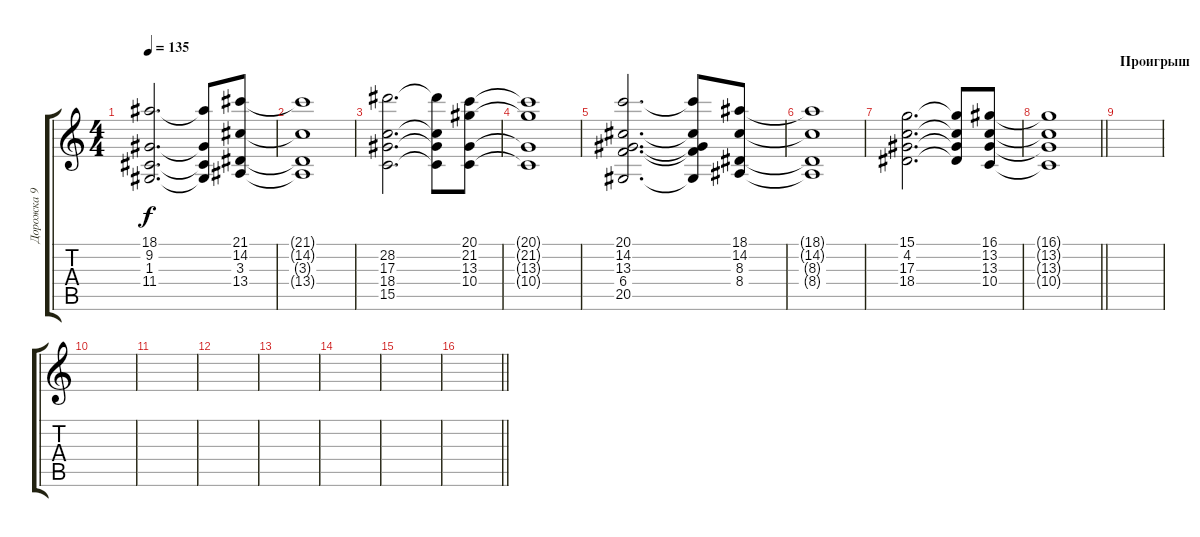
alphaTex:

\track ("Дорожка 9" "Дорожка 9") {instrument stringensemble1}
\staff {score tabs}
\tuning (E4 B3 G3 D3 A2 E2) {hide}
\ts (4 4)
\tempo 135
\clef g2
\ks c
(18.1 9.2 1.3 11.4).2{d dy f} (18.1{t} 9.2{t} 1.3{t} 11.4{t}).8 (21.1 14.2 3.3 13.4).8 |
(21.1{t} 14.2{t} 3.3{t} 13.4{t}).1 |
(28.2 17.3 18.4 15.5).2{d} (28.2{t} 17.3{t} 18.4{t} 15.5{t}).8 (20.1 21.2 13.3 10.4).8 |
(20.1{t} 21.2{t} 13.3{t} 10.4{t}).1 |
(20.1 14.2 13.3 6.4 20.5).2{d} (20.1{t} 14.2{t} 13.3{t} 6.4{t} 20.5{t}).8 (18.1 14.2 8.3 8.4).8 |
(18.1{t} 14.2{t} 8.3{t} 8.4{t}).1 |
(15.1 4.2 17.3 18.4).2{d} (15.1{t} 4.2{t} 17.3{t} 18.4{t}).8 (16.1 13.2 13.3 10.4).8 |
\barLineRight lightlight
(16.1{t} 13.2{t} 13.3{t} 10.4{t}).1 |
\section ("" "Проигрыш")
|
|
|
|
|
|
|
\barLineRight lightlight
